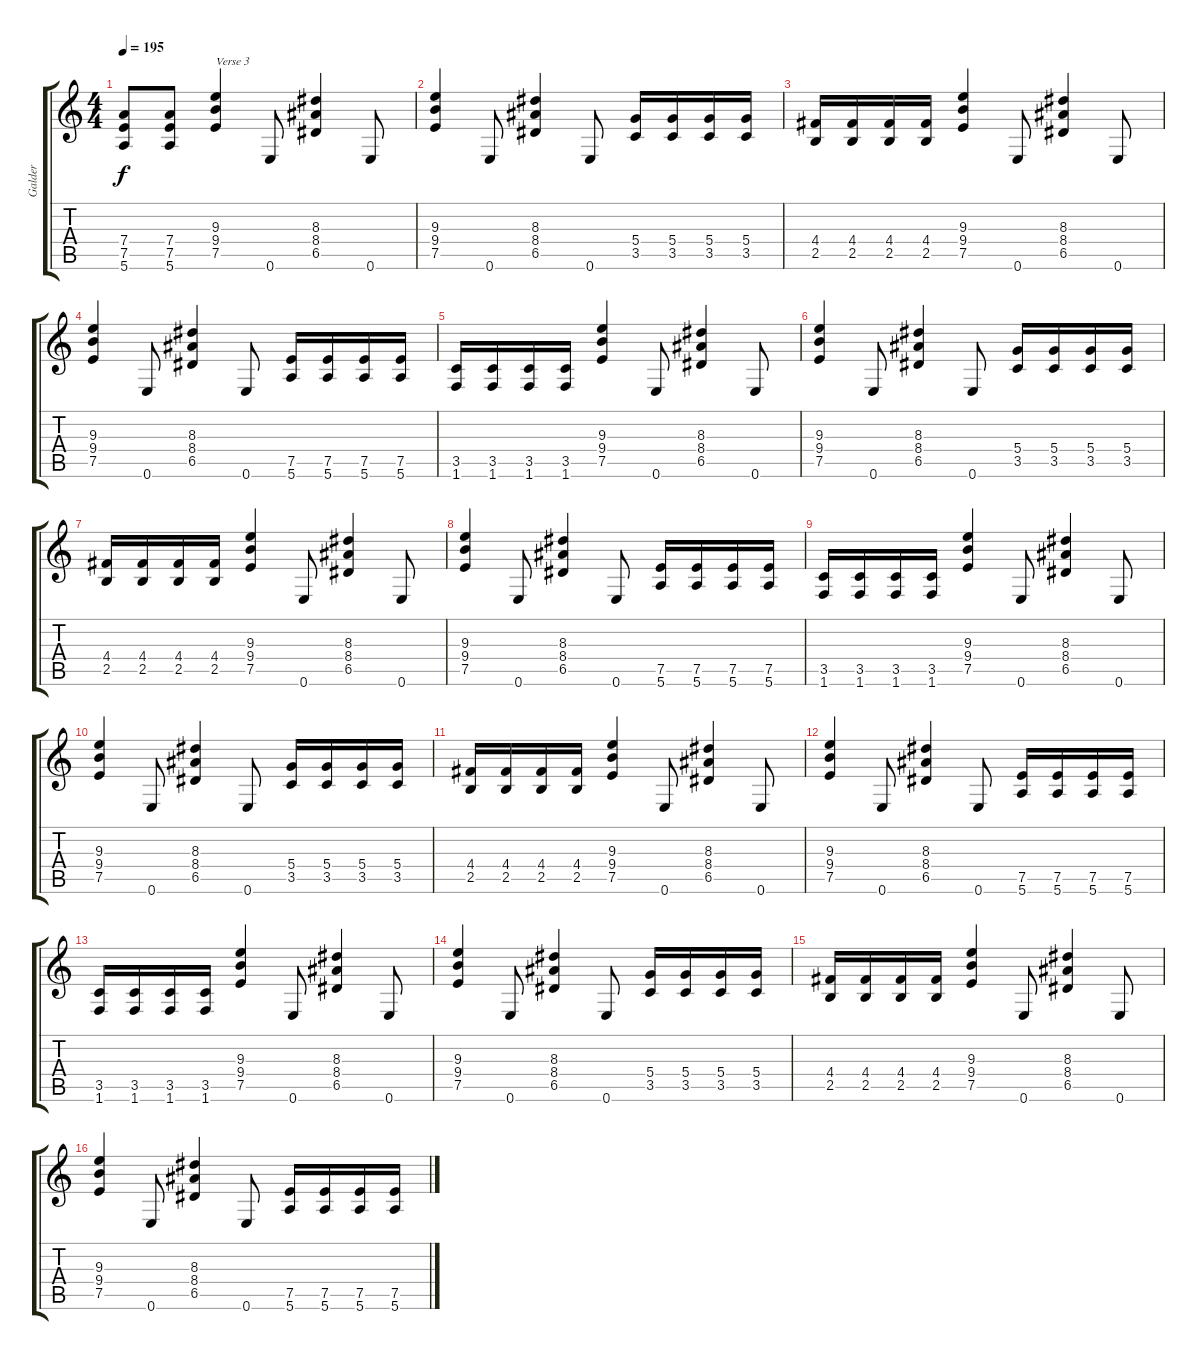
\track ("Galder" "Galder") {instrument distortionguitar}
\staff {score tabs}
\tuning (E4 B3 G3 D3 A2 E2) {hide}
\ts (4 4)
\tempo 195
\clef g2
\ks c
(7.4 7.5 5.6).8{dy f} (7.4 7.5 5.6).8 (9.3 9.4 7.5).4{txt "Verse 3"} 0.6.8 (8.3 8.4 6.5).4 0.6.8 |
(9.3 9.4 7.5).4 0.6.8 (8.3 8.4 6.5).4 0.6.8 (5.4 3.5).16 (5.4 3.5).16 (5.4 3.5).16 (5.4 3.5).16 |
(4.4 2.5).16 (4.4 2.5).16 (4.4 2.5).16 (4.4 2.5).16 (9.3 9.4 7.5).4 0.6.8 (8.3 8.4 6.5).4 0.6.8 |
(9.3 9.4 7.5).4 0.6.8 (8.3 8.4 6.5).4 0.6.8 (7.5 5.6).16 (7.5 5.6).16 (7.5 5.6).16 (7.5 5.6).16 |
(3.5 1.6).16 (3.5 1.6).16 (3.5 1.6).16 (3.5 1.6).16 (9.3 9.4 7.5).4 0.6.8 (8.3 8.4 6.5).4 0.6.8 |
(9.3 9.4 7.5).4 0.6.8 (8.3 8.4 6.5).4 0.6.8 (5.4 3.5).16 (5.4 3.5).16 (5.4 3.5).16 (5.4 3.5).16 |
(4.4 2.5).16 (4.4 2.5).16 (4.4 2.5).16 (4.4 2.5).16 (9.3 9.4 7.5).4 0.6.8 (8.3 8.4 6.5).4 0.6.8 |
(9.3 9.4 7.5).4 0.6.8 (8.3 8.4 6.5).4 0.6.8 (7.5 5.6).16 (7.5 5.6).16 (7.5 5.6).16 (7.5 5.6).16 |
(3.5 1.6).16 (3.5 1.6).16 (3.5 1.6).16 (3.5 1.6).16 (9.3 9.4 7.5).4 0.6.8 (8.3 8.4 6.5).4 0.6.8 |
(9.3 9.4 7.5).4 0.6.8 (8.3 8.4 6.5).4 0.6.8 (5.4 3.5).16 (5.4 3.5).16 (5.4 3.5).16 (5.4 3.5).16 |
(4.4 2.5).16 (4.4 2.5).16 (4.4 2.5).16 (4.4 2.5).16 (9.3 9.4 7.5).4 0.6.8 (8.3 8.4 6.5).4 0.6.8 |
(9.3 9.4 7.5).4 0.6.8 (8.3 8.4 6.5).4 0.6.8 (7.5 5.6).16 (7.5 5.6).16 (7.5 5.6).16 (7.5 5.6).16 |
(3.5 1.6).16 (3.5 1.6).16 (3.5 1.6).16 (3.5 1.6).16 (9.3 9.4 7.5).4 0.6.8 (8.3 8.4 6.5).4 0.6.8 |
(9.3 9.4 7.5).4 0.6.8 (8.3 8.4 6.5).4 0.6.8 (5.4 3.5).16 (5.4 3.5).16 (5.4 3.5).16 (5.4 3.5).16 |
(4.4 2.5).16 (4.4 2.5).16 (4.4 2.5).16 (4.4 2.5).16 (9.3 9.4 7.5).4 0.6.8 (8.3 8.4 6.5).4 0.6.8 |
(9.3 9.4 7.5).4 0.6.8 (8.3 8.4 6.5).4 0.6.8 (7.5 5.6).16 (7.5 5.6).16 (7.5 5.6).16 (7.5 5.6).16
